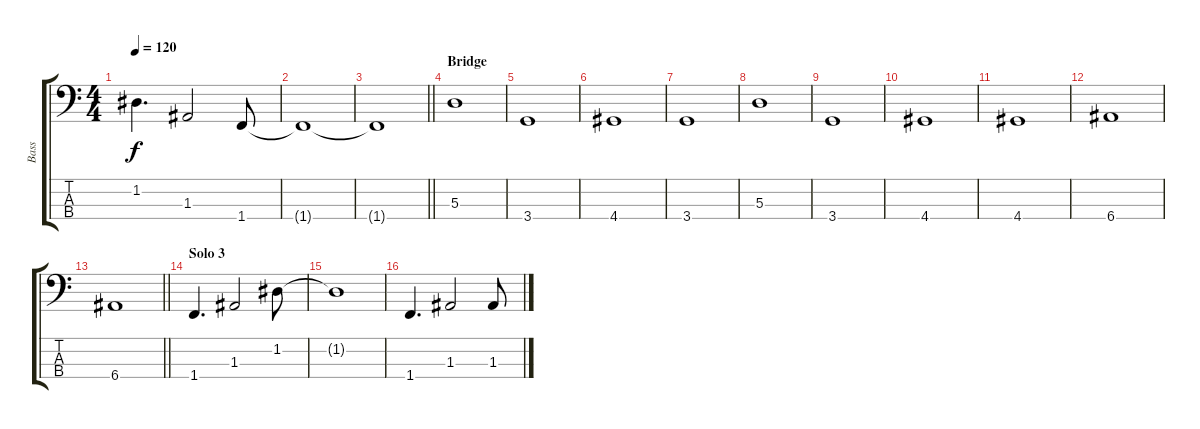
\track ("Bass" "Bass") {instrument electricbassfinger}
\staff {score tabs}
\tuning (G2 D2 A1 E1) {hide}
\ts (4 4)
\tempo 120
\clef f4
\ks c
1.2{t}.4{d dy f} 1.3.2 1.4.8 |
1.4{t}.1 |
\barLineRight lightlight
1.4{t}.1 |
\section ("" "Bridge")
5.3.1 |
3.4.1 |
4.4.1 |
3.4.1 |
5.3.1 |
3.4.1 |
4.4.1 |
4.4.1 |
6.4.1 |
\barLineRight lightlight
6.4.1 |
\section ("" "Solo 3")
1.4.4{d} 1.3.2 1.2.8 |
1.2{t}.1 |
1.4.4{d} 1.3.2 1.3.8
